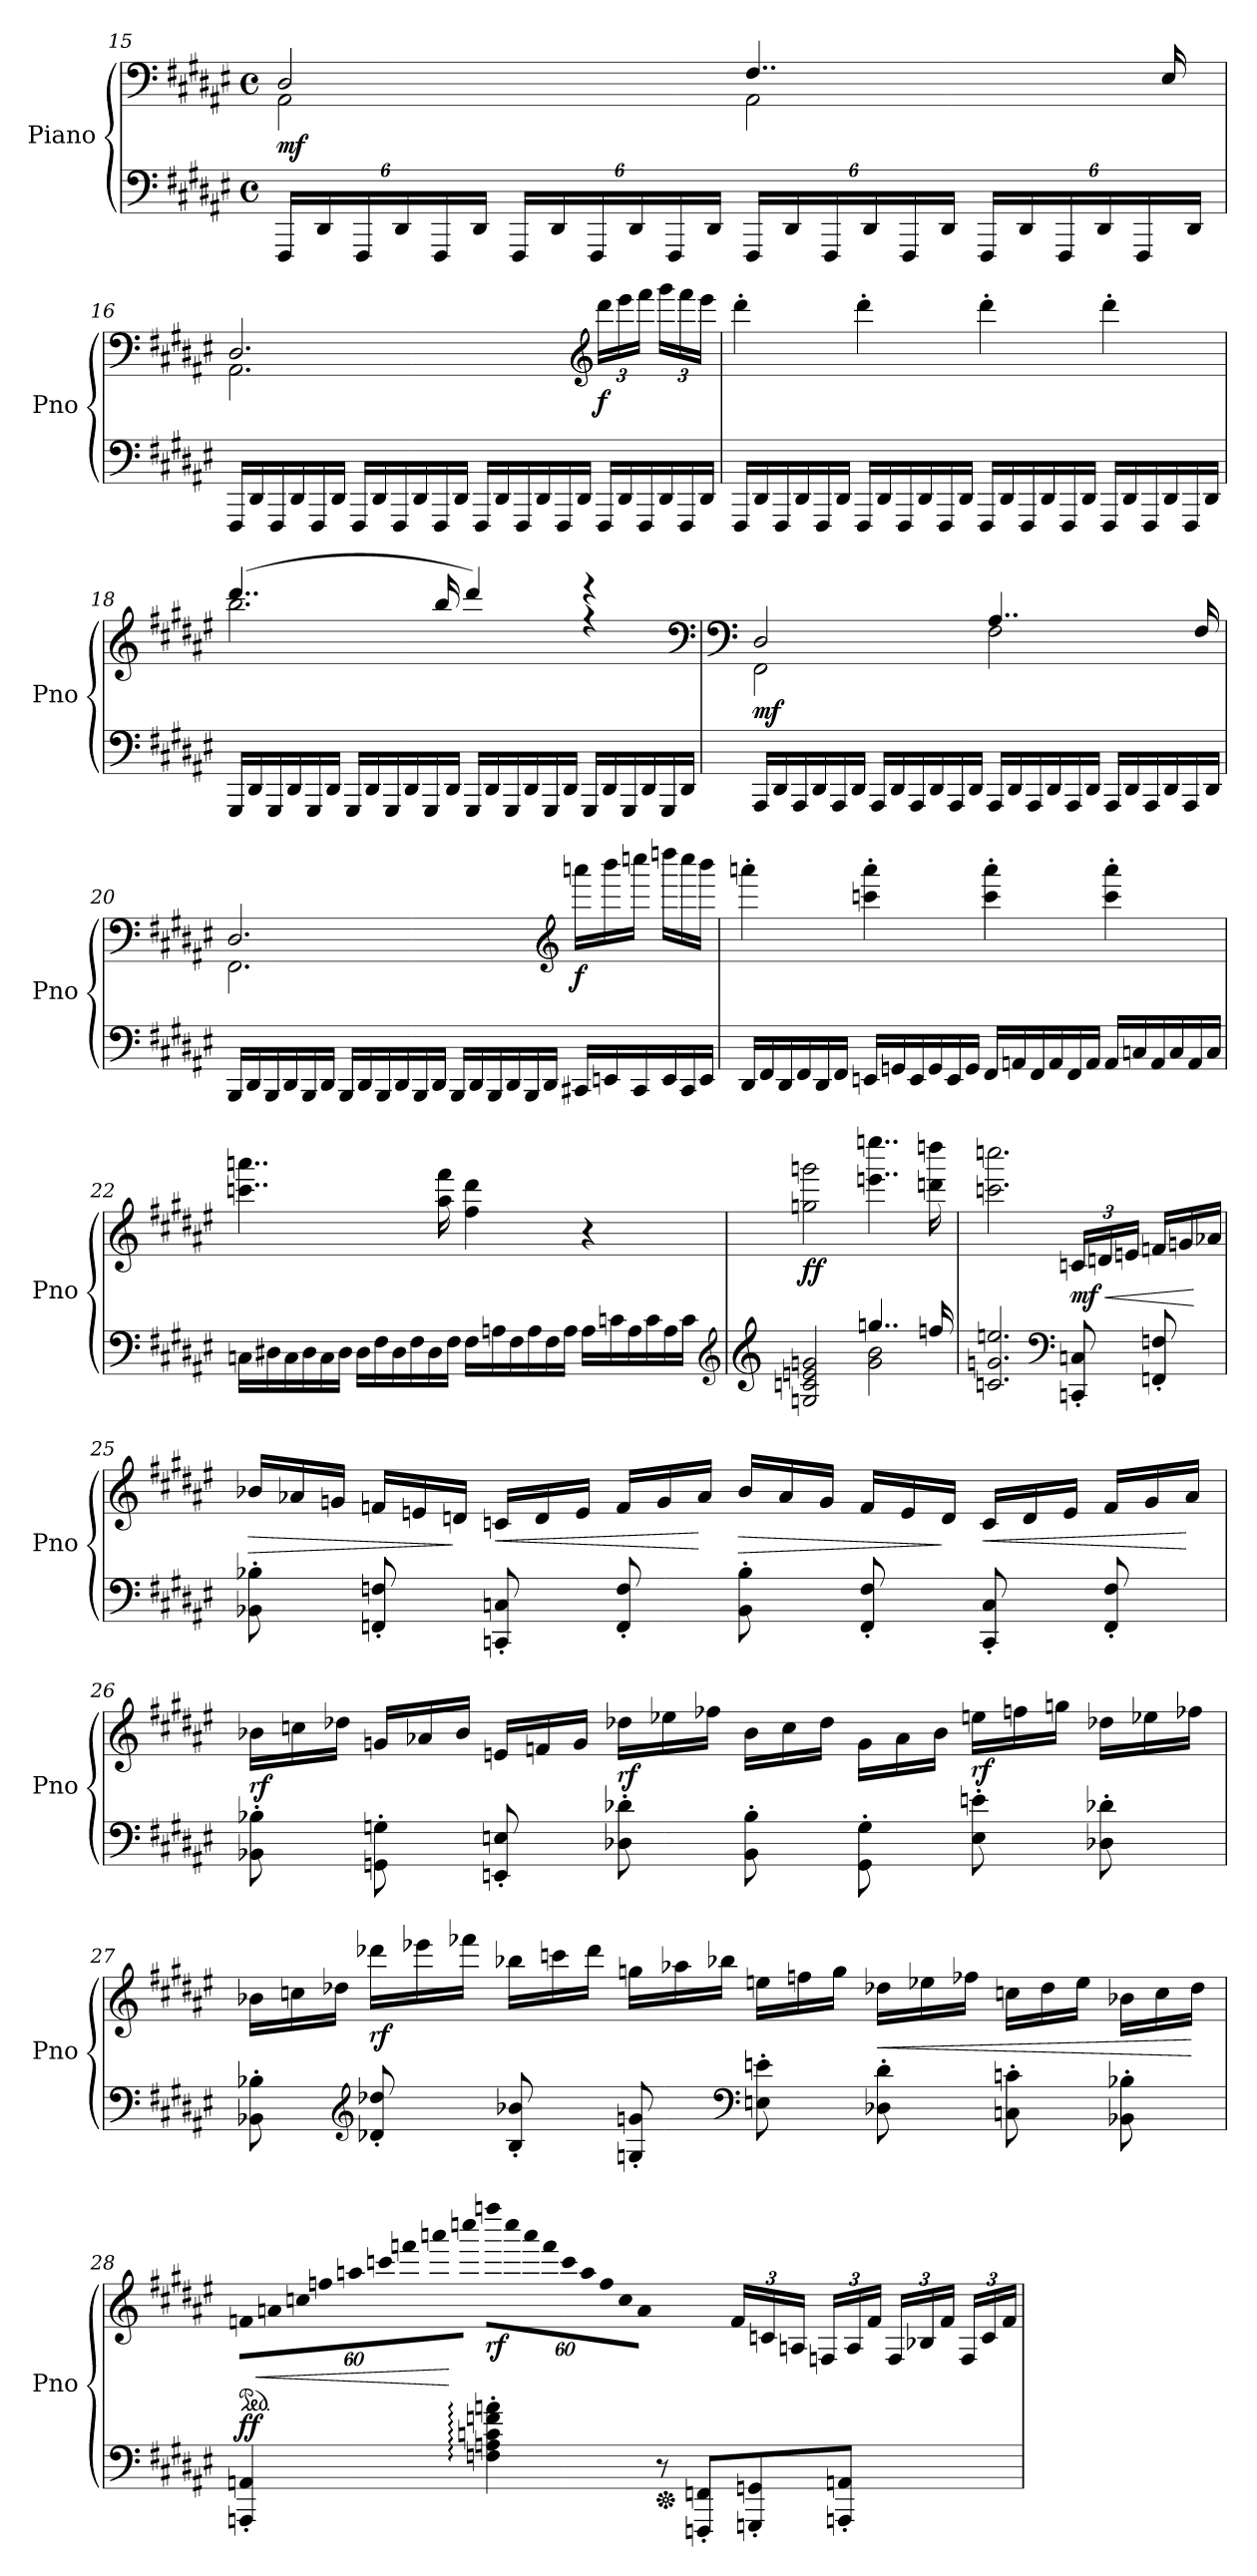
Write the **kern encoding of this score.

**kern	**kern	**dynam
*part1	*part1	*part1
*staff2	*staff1	*staff1/2
*I"Piano	*	*
*I'Pno	*	*
!!LO:LB:g=z
*clefF4	*clefF4	*
*k[f#c#g#d#a#e#]	*k[f#c#g#d#a#e#]	*
*F#:	*F#:	*
*M4/4	*M4/4	*
*met(c)	*met(c)	*
*Xbrackettup	*	*
=15	=15	=15
*	*^	*
!	!	!	!LO:DY:b
24FFF#/LL	2D#/	2AA#\	mf
24DD#/	.	.	.
24FFF#/	.	.	.
24DD#/	.	.	.
24FFF#/	.	.	.
24DD#/JJ	.	.	.
24FFF#/LL	.	.	.
24DD#/	.	.	.
24FFF#/	.	.	.
24DD#/	.	.	.
24FFF#/	.	.	.
24DD#/JJ	.	.	.
24FFF#/LL	4..F#/	2AA#\	.
24DD#/	.	.	.
24FFF#/	.	.	.
24DD#/	.	.	.
24FFF#/	.	.	.
24DD#/JJ	.	.	.
24FFF#/LL	.	.	.
24DD#/	.	.	.
24FFF#/	.	.	.
24DD#/	.	.	.
24FFF#/	.	.	.
.	16E#/	.	.
24DD#/JJ	.	.	.
=16	=16	=16	=16
*Xtuplet	*	*	*
24FFF#/LL	2.D#/	2.AA#\	.
24DD#/	.	.	.
24FFF#/	.	.	.
24DD#/	.	.	.
24FFF#/	.	.	.
24DD#/JJ	.	.	.
24FFF#/LL	.	.	.
24DD#/	.	.	.
24FFF#/	.	.	.
24DD#/	.	.	.
24FFF#/	.	.	.
24DD#/JJ	.	.	.
24FFF#/LL	.	.	.
24DD#/	.	.	.
24FFF#/	.	.	.
24DD#/	.	.	.
24FFF#/	.	.	.
24DD#/JJ	.	.	.
*	*clefG2	*	*
*	*Xbrackettup	*	*
!	!	!	!LO:DY:b
24FFF#/LL	24ddd#\LL	4ryy	f
24DD#/	24eee#\	.	.
24FFF#/	24fff#\JJ	.	.
24DD#/	24ggg#\LL	.	.
24FFF#/	24fff#\	.	.
24DD#/JJ	24eee#\JJ	.	.
*	*v	*v	*
!!LO:PB:g=z
=17	=17	=17
24FFF#/LL	4ddd#'\	.
24DD#/	.	.
24FFF#/	.	.
24DD#/	.	.
24FFF#/	.	.
24DD#/JJ	.	.
24FFF#/LL	4ddd#'\	.
24DD#/	.	.
24FFF#/	.	.
24DD#/	.	.
24FFF#/	.	.
24DD#/JJ	.	.
24FFF#/LL	4ddd#'\	.
24DD#/	.	.
24FFF#/	.	.
24DD#/	.	.
24FFF#/	.	.
24DD#/JJ	.	.
24FFF#/LL	4ddd#'\	.
24DD#/	.	.
24FFF#/	.	.
24DD#/	.	.
24FFF#/	.	.
24DD#/JJ	.	.
=18	=18	=18
*	*^	*
24GGG#/LL	(4..ddd#/	2.bb\	.
24DD#/	.	.	.
24GGG#/	.	.	.
24DD#/	.	.	.
24GGG#/	.	.	.
24DD#/JJ	.	.	.
24GGG#/LL	.	.	.
24DD#/	.	.	.
24GGG#/	.	.	.
24DD#/	.	.	.
24GGG#/	.	.	.
.	16bb/	.	.
24DD#/JJ	.	.	.
24GGG#/LL	4ddd#/)	.	.
24DD#/	.	.	.
24GGG#/	.	.	.
24DD#/	.	.	.
24GGG#/	.	.	.
24DD#/JJ	.	.	.
24GGG#/LL	4rff	4reee	.
24DD#/	.	.	.
24GGG#/	.	.	.
24DD#/	.	.	.
24GGG#/	.	.	.
24DD#/JJ	.	.	.
*	*clefF4	*	*
!!LO:LB:g=z	!!
=19	=19	=19	=19
*	*clefF4	*	*
!	!	!	!LO:DY:b
24AAA#/LL	2D#/	2FF#\	mf
24DD#/	.	.	.
24AAA#/	.	.	.
24DD#/	.	.	.
24AAA#/	.	.	.
24DD#/JJ	.	.	.
24AAA#/LL	.	.	.
24DD#/	.	.	.
24AAA#/	.	.	.
24DD#/	.	.	.
24AAA#/	.	.	.
24DD#/JJ	.	.	.
24AAA#/LL	4..A#/	2F#\	.
24DD#/	.	.	.
24AAA#/	.	.	.
24DD#/	.	.	.
24AAA#/	.	.	.
24DD#/JJ	.	.	.
24AAA#/LL	.	.	.
24DD#/	.	.	.
24AAA#/	.	.	.
24DD#/	.	.	.
24AAA#/	.	.	.
.	16F#/	.	.
24DD#/JJ	.	.	.
=20	=20	=20	=20
24BBB/LL	2.D#/	2.FF#\	.
24DD#/	.	.	.
24BBB/	.	.	.
24DD#/	.	.	.
24BBB/	.	.	.
24DD#/JJ	.	.	.
24BBB/LL	.	.	.
24DD#/	.	.	.
24BBB/	.	.	.
24DD#/	.	.	.
24BBB/	.	.	.
24DD#/JJ	.	.	.
24BBB/LL	.	.	.
24DD#/	.	.	.
24BBB/	.	.	.
24DD#/	.	.	.
24BBB/	.	.	.
24DD#/JJ	.	.	.
*	*clefG2	*	*
*	*Xtuplet	*	*
!	!	!	!LO:DY:b
24CC#X/LL	24aaan\LL	4ryy	f
24EEn/	24bbb\	.	.
24CC#/	24ccccn\JJ	.	.
24EE/	24ddddn\LL	.	.
24CC#/	24cccc\	.	.
24EE/JJ	24bbb\JJ	.	.
*	*v	*v	*
!!LO:LB:g=z
=21	=21	=21
24DD#/LL	4aaan'\	.
24FF#/	.	.
24DD#/	.	.
24FF#/	.	.
24DD#/	.	.
24FF#/JJ	.	.
24EEn/LL	4cccn\' 4aaa\'	.
24GGn/	.	.
24EE/	.	.
24GG/	.	.
24EE/	.	.
24GG/JJ	.	.
24FF#/LL	4ccc\' 4aaa\'	.
24AAn/	.	.
24FF#/	.	.
24AA/	.	.
24FF#/	.	.
24AA/JJ	.	.
24AA/LL	4ccc\' 4aaa\'	.
24Cn/	.	.
24AA/	.	.
24C/	.	.
24AA/	.	.
24C/JJ	.	.
=22	=22	=22
24Cn\LL	4..cccn\ 4..aaan\	.
24D#X\	.	.
24C\	.	.
24D#\	.	.
24C\	.	.
24D#\JJ	.	.
24D#\LL	.	.
24F#\	.	.
24D#\	.	.
24F#\	.	.
24D#\	.	.
.	16aa#\ 16fff#\	.
24F#\JJ	.	.
24F#\LL	4ff#\ 4ddd#\	.
24An\	.	.
24F#\	.	.
24A\	.	.
24F#\	.	.
24A\JJ	.	.
24A\LL	4r	.
24cn\	.	.
24A\	.	.
24c\	.	.
24A\	.	.
24c\JJ	.	.
*clefG2	*	*
!!LO:LB:g=z
=23	=23	=23
*clefG2	*	*
*^	*	*
!	!	!	!LO:DY:b
2Gn/ 2cn/ 2en/ 2gn/	2ryy	2ggn\ 2gggn\	ff
4..ggn/	2g\ 2b\	4..eeen\ 4..eeeen\	.
16ffn/	.	16dddn\ 16ddddn\	.
*v	*v	*	*
=24	=24	=24
2.cn/ 2.gn/ 2.een/	2.cccn\ 2.ccccn\	.
*clefF4	*	*
*	*tuplet	*
!	!	!LO:HP:b
!	!	!LO:DY:n=1:b
8CCn/' 8Cn/'	24cn/LL	< mf
.	24dn/	.
.	24en/JJ	.
*	*Xtuplet	*
8FFn/' 8Fn/'	24fn/LL	.
.	24gn/	.
.	24a-X/JJ	[
=25	=25	=25
!	!	!LO:HP:b
8BB-X\' 8B-X\'	24b-X/LL	>
.	24a-X/	.
.	24gn/JJ	.
8FFn/' 8Fn/'	24fn/LL	.
.	24en/	.
.	24dn/JJ	]
!	!	!LO:HP:b
8CCn/' 8Cn/'	24cn/LL	<
.	24d/	.
.	24e/JJ	.
8FF/' 8F/'	24f/LL	.
.	24g/	.
.	24a-/JJ	[
!	!	!LO:HP:b
8BB-\' 8B-\'	24b-/LL	>
.	24a-/	.
.	24g/JJ	.
8FF/' 8F/'	24f/LL	.
.	24e/	.
.	24d/JJ	]
!	!	!LO:HP:b
8CC/' 8C/'	24c/LL	<
.	24d/	.
.	24e/JJ	.
8FF/' 8F/'	24f/LL	.
.	24g/	.
.	24a-/JJ	[
!!LO:LB:g=z
=26	=26	=26
!	!	!LO:DY:b
8BB-X\' 8B-X\'	24b-X\LL	rf
.	24ccn\	.
.	24dd-X\JJ	.
8GGn\' 8Gn\'	24gn/LL	.
.	24a-X/	.
.	24b-/JJ	.
8EEn/' 8En/'	24en/LL	.
.	24fn/	.
.	24g/JJ	.
!	!	!LO:DY:b
8D-X\' 8d-X\'	24dd-X\LL	rf
.	24ee-X\	.
.	24ff-X\JJ	.
8BB-\' 8B-\'	24b-\LL	.
.	24cc\	.
.	24dd-\JJ	.
8GG\' 8G\'	24g\LL	.
.	24a-\	.
.	24b-\JJ	.
!	!	!LO:DY:b
8E\' 8en\'	24een\LL	rf
.	24ffn\	.
.	24ggn\JJ	.
8D-X\' 8d-X\'	24dd-X\LL	.
.	24ee-X\	.
.	24ff-X\JJ	.
!!LO:PB:g=z
=27	=27	=27
8BB-X\' 8B-X\'	24b-X\LL	.
.	24ccn\	.
.	24dd-X\JJ	.
*clefG2	*	*
!	!	!LO:DY:b
8d-X/' 8dd-X/'	24ddd-X\LL	rf
.	24eee-X\	.
.	24fff-X\JJ	.
8B-/' 8b-X/'	24bb-X\LL	.
.	24cccn\	.
.	24ddd-\JJ	.
8Gn/' 8gn/'	24ggn\LL	.
.	24aa-X\	.
.	24bb-X\JJ	.
*clefF4	*	*
8En\' 8en\'	24een\LL	.
.	24ffn\	.
.	24gg\JJ	.
!	!	!LO:HP:b
8D-X\' 8d-\'	24dd-X\LL	<
.	24ee-X\	.
.	24ff-X\JJ	.
8Cn\' 8cn\'	24ccn\LL	.
.	24dd-\	.
.	24ee-\JJ	.
8BB-X\' 8B-X\'	24b-X\LL	.
.	24cc\	.
.	24dd-\JJ	[
!!LO:LB:g=z
=28	=28	=28
*	*ped	*
*	*tuplet	*
!	!LO:N:vis=32	!LO:DY:a=2
4AAAn/' 4AAn/'	1920%53fn\LLL	ff
!	!LO:N:vis=32	!LO:HP:b
.	1920%53an\	<
!	!LO:N:vis=32	!
.	1920%53ccn\	.
!	!LO:N:vis=32	!
.	1920%53ffn\	.
!	!LO:N:vis=32	!
.	1920%53aan\	.
!	!LO:N:vis=32	!
.	1920%53cccn\	.
!	!LO:N:vis=32	!
.	1920%53fff\	.
!	!LO:N:vis=32	!
.	1920%53aaa\	.
!	!LO:N:vis=32	!
.	1920%53cccc\JJJ	[
.	640ryy	.
!	!LO:N:vis=32	!LO:DY:b
4Fn\:' 4An\:' 4cn\:' 4fn\:' 4an\:'	1920%53ffffn\LLL	rf
!	!LO:N:vis=32	!
.	1920%53cccc\	.
!	!LO:N:vis=32	!
.	1920%53aaa\	.
!	!LO:N:vis=32	!
.	1920%53fff\	.
!	!LO:N:vis=32	!
.	1920%53ccc\	.
!	!LO:N:vis=32	!
.	1920%53aa\	.
!	!LO:N:vis=32	!
.	1920%53ff\	.
!	!LO:N:vis=32	!
.	1920%53cc\	.
!	!LO:N:vis=32	!
.	1920%53a\JJJ	.
.	640ryy	.
*Xped	*	*
8r	24f/LL	.
.	24cn/	.
.	24An/JJ	.
8FFFn/' 8FFn/'L	24Fn/LL	.
.	24A/	.
.	24f/JJ	.
8GGGn/' 8GGn/'	24F/LL	.
.	24B-X/	.
.	24f/JJ	.
8AAAn/' 8AAn/'J	24F/LL	.
.	24c/	.
.	24f/JJ	.
=	=	=
*-	*-	*-
